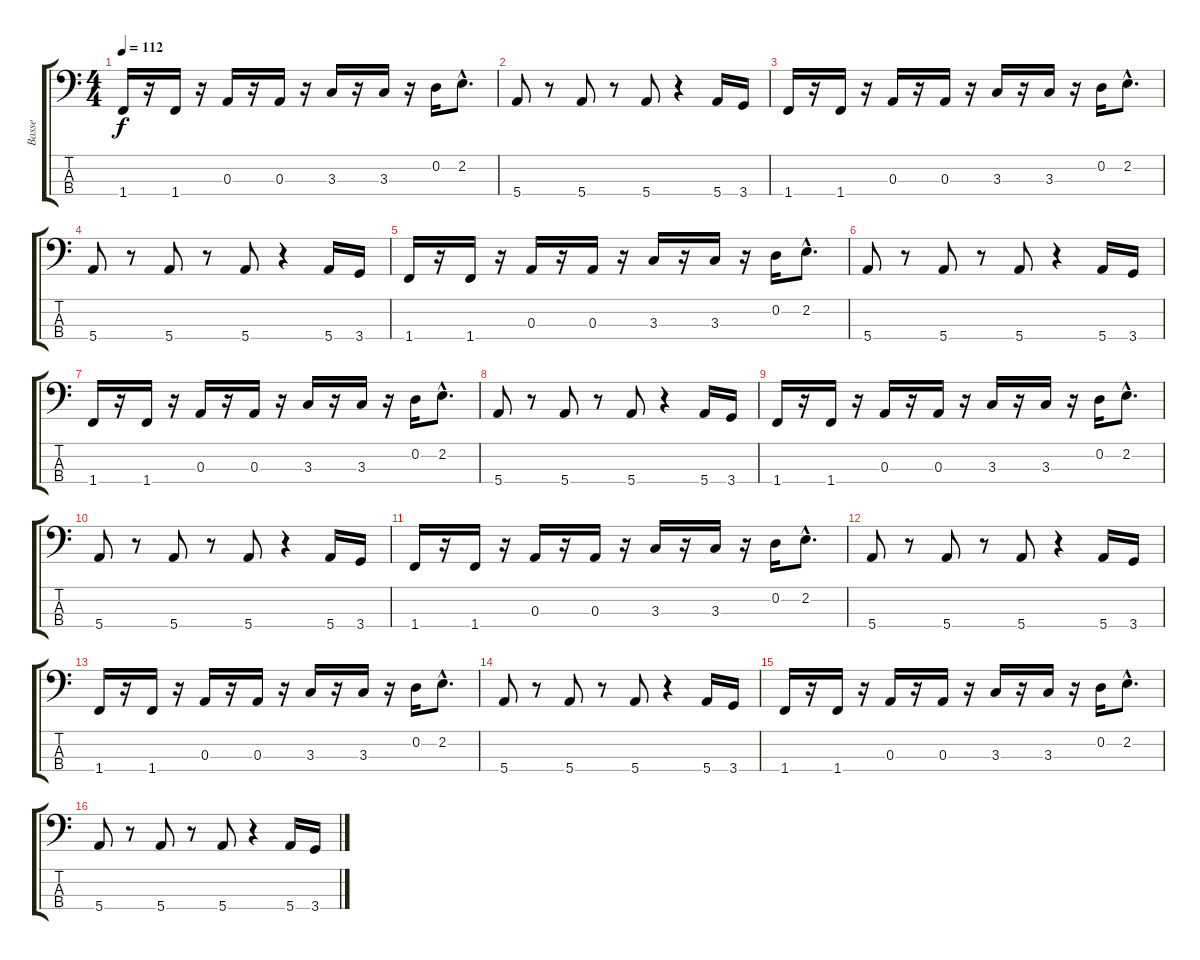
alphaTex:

\track ("Basse" "Basse") {instrument electricbassfinger}
\staff {score tabs}
\tuning (G2 D2 A1 E1) {hide}
\ts (4 4)
\tempo 112
\clef f4
\ks c
1.4.16{dy f} r.16 1.4.16 r.16 0.3.16 r.16 0.3.16 r.16 3.3.16 r.16 3.3.16 r.16 0.2.16 2.2{hac}.8{d} |
5.4.8 r.8 5.4.8 r.8 5.4.8 r.4 5.4.16 3.4.16 |
1.4.16 r.16 1.4.16 r.16 0.3.16 r.16 0.3.16 r.16 3.3.16 r.16 3.3.16 r.16 0.2.16 2.2{hac}.8{d} |
5.4.8 r.8 5.4.8 r.8 5.4.8 r.4 5.4.16 3.4.16 |
1.4.16 r.16 1.4.16 r.16 0.3.16 r.16 0.3.16 r.16 3.3.16 r.16 3.3.16 r.16 0.2.16 2.2{hac}.8{d} |
5.4.8 r.8 5.4.8 r.8 5.4.8 r.4 5.4.16 3.4.16 |
1.4.16 r.16 1.4.16 r.16 0.3.16 r.16 0.3.16 r.16 3.3.16 r.16 3.3.16 r.16 0.2.16 2.2{hac}.8{d} |
5.4.8 r.8 5.4.8 r.8 5.4.8 r.4 5.4.16 3.4.16 |
1.4.16 r.16 1.4.16 r.16 0.3.16 r.16 0.3.16 r.16 3.3.16 r.16 3.3.16 r.16 0.2.16 2.2{hac}.8{d} |
5.4.8 r.8 5.4.8 r.8 5.4.8 r.4 5.4.16 3.4.16 |
1.4.16 r.16 1.4.16 r.16 0.3.16 r.16 0.3.16 r.16 3.3.16 r.16 3.3.16 r.16 0.2.16 2.2{hac}.8{d} |
5.4.8 r.8 5.4.8 r.8 5.4.8 r.4 5.4.16 3.4.16 |
1.4.16 r.16 1.4.16 r.16 0.3.16 r.16 0.3.16 r.16 3.3.16 r.16 3.3.16 r.16 0.2.16 2.2{hac}.8{d} |
5.4.8 r.8 5.4.8 r.8 5.4.8 r.4 5.4.16 3.4.16 |
1.4.16 r.16 1.4.16 r.16 0.3.16 r.16 0.3.16 r.16 3.3.16 r.16 3.3.16 r.16 0.2.16 2.2{hac}.8{d} |
5.4.8 r.8 5.4.8 r.8 5.4.8 r.4 5.4.16 3.4.16
